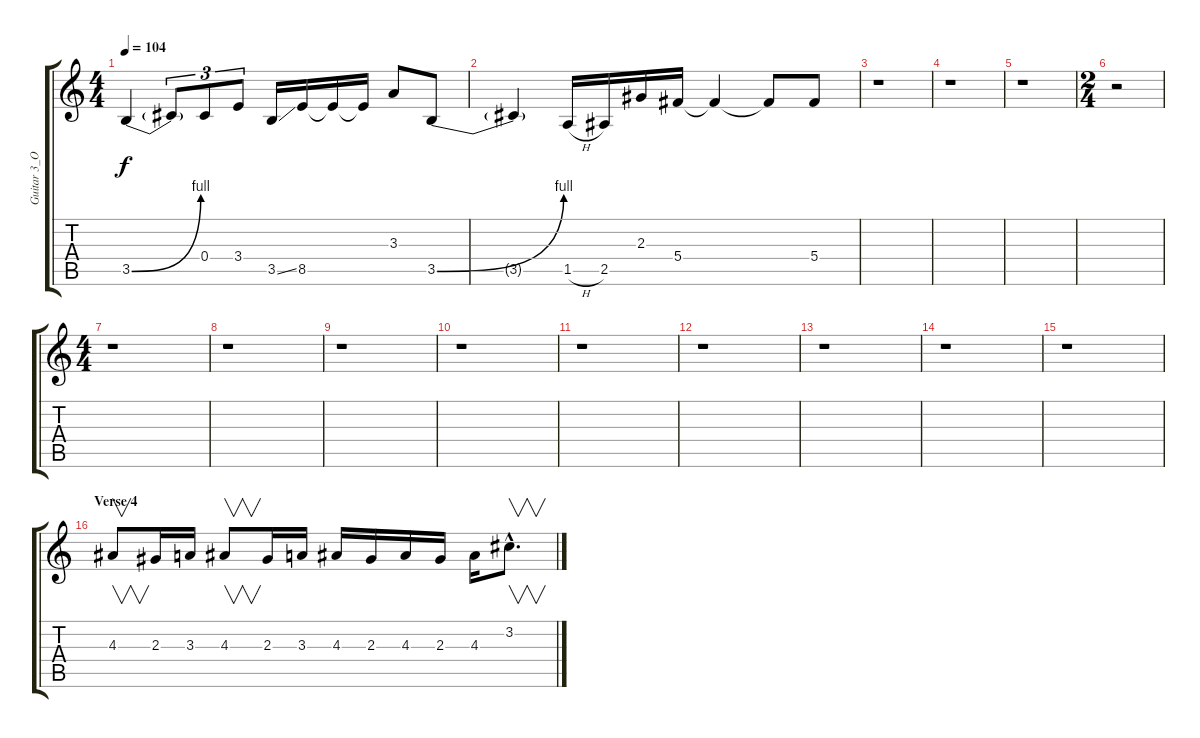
\track ("Guitar 3_Octave Divider" "Guitar 3_O") {instrument distortionguitar}
\staff {score tabs}
\tuning (Eb4 Bb3 Gb3 Db3 Ab2 Eb2) {hide}
\ts (4 4)
\tempo 104
\clef g2
\ks c
3.5{be (bend 0 0 60 4)}.4{dy f} 3.5{t}.8{tu (3 2)} 0.4.8{tu (3 2)} 3.4.8{tu (3 2)} 3.5{ss}.16 8.5.16 8.5{t}.16 8.5{t}.16 3.3.8 3.5{be (bend 0 0 60 4)}.8 |
3.5{t}.4 1.5{h}.16 2.5.16 2.3.16 5.4.16 5.4{t}.4 5.4{t}.8 5.4.8 |
r.1 |
r.1 |
r.1 |
\ts (2 4)
r.2 |
\ts (4 4)
r.1 |
r.1 |
r.1 |
r.1 |
r.1 |
r.1 |
r.1 |
r.1 |
r.1 |
\section ("" "Verse 4")
4.3.8{v} 2.3.16 3.3.16 4.3.8{v} 2.3.16 3.3.16 4.3.16 2.3.16 4.3.16 2.3.16 4.3.16 3.2{hac}.8{v d}
